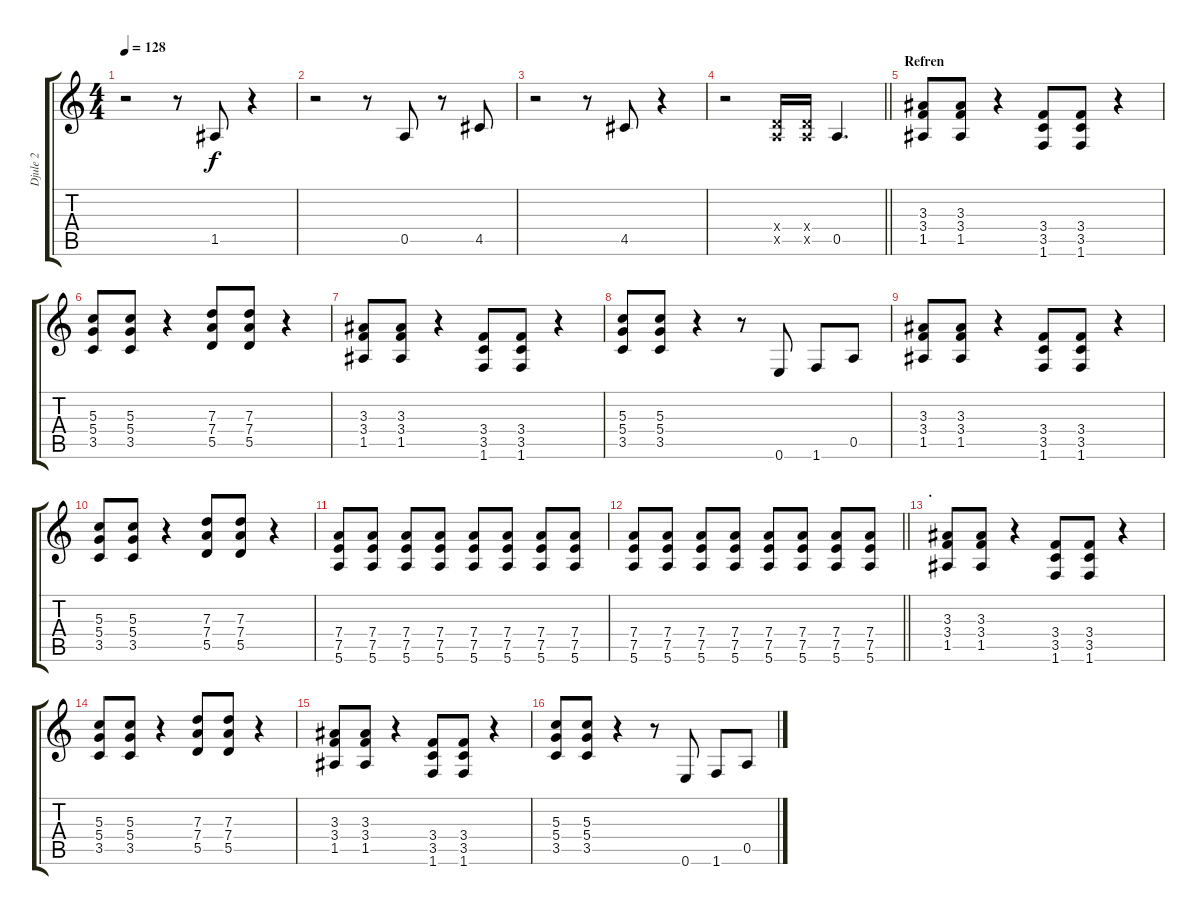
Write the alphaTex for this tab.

\track ("Djule 2" "Djule 2") {instrument overdrivenguitar}
\staff {score tabs}
\tuning (E4 B3 G3 D3 A2 E2) {hide}
\ts (4 4)
\tempo 128
\clef g2
\ks c
r.2{dy f} r.8 1.5.8 r.4 |
r.2 r.8 0.5.8 r.8 4.5.8 |
r.2 r.8 4.5.8 r.4 |
\barLineRight lightlight
r.2 (0.4{x} 0.5{x}).16 (0.4{x} 0.5{x}).16 0.5.4{d} |
\section ("" "Refren")
(3.3 3.4 1.5).8 (3.3 3.4 1.5).8 r.4 (3.4 3.5 1.6).8 (3.4 3.5 1.6).8 r.4 |
(5.3 5.4 3.5).8 (5.3 5.4 3.5).8 r.4 (7.3 7.4 5.5).8 (7.3 7.4 5.5).8 r.4 |
(3.3 3.4 1.5).8 (3.3 3.4 1.5).8 r.4 (3.4 3.5 1.6).8 (3.4 3.5 1.6).8 r.4 |
(5.3 5.4 3.5).8 (5.3 5.4 3.5).8 r.4 r.8 0.6.8 1.6.8 0.5.8 |
(3.3 3.4 1.5).8 (3.3 3.4 1.5).8 r.4 (3.4 3.5 1.6).8 (3.4 3.5 1.6).8 r.4 |
(5.3 5.4 3.5).8 (5.3 5.4 3.5).8 r.4 (7.3 7.4 5.5).8 (7.3 7.4 5.5).8 r.4 |
(7.4 7.5 5.6).8 (7.4 7.5 5.6).8 (7.4 7.5 5.6).8 (7.4 7.5 5.6).8 (7.4 7.5 5.6).8 (7.4 7.5 5.6).8 (7.4 7.5 5.6).8 (7.4 7.5 5.6).8 |
\barLineRight lightlight
(7.4 7.5 5.6).8 (7.4 7.5 5.6).8 (7.4 7.5 5.6).8 (7.4 7.5 5.6).8 (7.4 7.5 5.6).8 (7.4 7.5 5.6).8 (7.4 7.5 5.6).8 (7.4 7.5 5.6).8 |
\section ("" ".")
(3.3 3.4 1.5).8 (3.3 3.4 1.5).8 r.4 (3.4 3.5 1.6).8 (3.4 3.5 1.6).8 r.4 |
(5.3 5.4 3.5).8 (5.3 5.4 3.5).8 r.4 (7.3 7.4 5.5).8 (7.3 7.4 5.5).8 r.4 |
(3.3 3.4 1.5).8 (3.3 3.4 1.5).8 r.4 (3.4 3.5 1.6).8 (3.4 3.5 1.6).8 r.4 |
(5.3 5.4 3.5).8 (5.3 5.4 3.5).8 r.4 r.8 0.6.8 1.6.8 0.5.8
